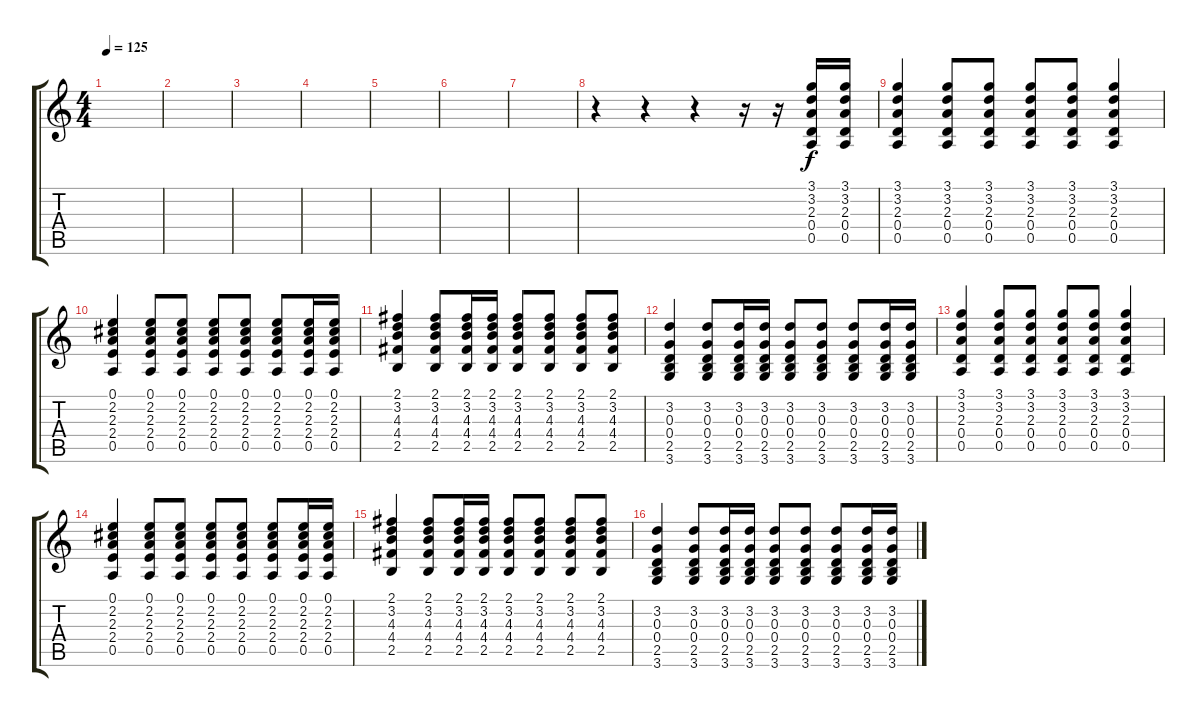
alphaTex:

\track "" {instrument acousticguitarsteel}
\staff {score tabs}
\tuning (E4 B3 G3 D3 A2 E2) {hide}
\ts (4 4)
\tempo 125
\clef g2
\ks c
|
|
|
|
|
|
|
r.4 r.4 r.4 r.16 r.16 (3.1 3.2 2.3 0.4 0.5).16 (3.1 3.2 2.3 0.4 0.5).16 |
(3.1 3.2 2.3 0.4 0.5).4 (3.1 3.2 2.3 0.4 0.5).8 (3.1 3.2 2.3 0.4 0.5).8 (3.1 3.2 2.3 0.4 0.5).8 (3.1 3.2 2.3 0.4 0.5).8 (3.1 3.2 2.3 0.4 0.5).4 |
(0.1 2.2 2.3 2.4 0.5).4 (0.1 2.2 2.3 2.4 0.5).8 (0.1 2.2 2.3 2.4 0.5).8 (0.1 2.2 2.3 2.4 0.5).8 (0.1 2.2 2.3 2.4 0.5).8 (0.1 2.2 2.3 2.4 0.5).8 (0.1 2.2 2.3 2.4 0.5).16 (0.1 2.2 2.3 2.4 0.5).16 |
(2.1 3.2 4.3 4.4 2.5).4 (2.1 3.2 4.3 4.4 2.5).8 (2.1 3.2 4.3 4.4 2.5).16 (2.1 3.2 4.3 4.4 2.5).16 (2.1 3.2 4.3 4.4 2.5).8 (2.1 3.2 4.3 4.4 2.5).8 (2.1 3.2 4.3 4.4 2.5).8 (2.1 3.2 4.3 4.4 2.5).8 |
(3.2 0.3 0.4 2.5 3.6).4 (3.2 0.3 0.4 2.5 3.6).8 (3.2 0.3 0.4 2.5 3.6).16 (3.2 0.3 0.4 2.5 3.6).16 (3.2 0.3 0.4 2.5 3.6).8 (3.2 0.3 0.4 2.5 3.6).8 (3.2 0.3 0.4 2.5 3.6).8 (3.2 0.3 0.4 2.5 3.6).16 (3.2 0.3 0.4 2.5 3.6).16 |
(3.1 3.2 2.3 0.4 0.5).4 (3.1 3.2 2.3 0.4 0.5).8 (3.1 3.2 2.3 0.4 0.5).8 (3.1 3.2 2.3 0.4 0.5).8 (3.1 3.2 2.3 0.4 0.5).8 (3.1 3.2 2.3 0.4 0.5).4 |
(0.1 2.2 2.3 2.4 0.5).4 (0.1 2.2 2.3 2.4 0.5).8 (0.1 2.2 2.3 2.4 0.5).8 (0.1 2.2 2.3 2.4 0.5).8 (0.1 2.2 2.3 2.4 0.5).8 (0.1 2.2 2.3 2.4 0.5).8 (0.1 2.2 2.3 2.4 0.5).16 (0.1 2.2 2.3 2.4 0.5).16 |
(2.1 3.2 4.3 4.4 2.5).4 (2.1 3.2 4.3 4.4 2.5).8 (2.1 3.2 4.3 4.4 2.5).16 (2.1 3.2 4.3 4.4 2.5).16 (2.1 3.2 4.3 4.4 2.5).8 (2.1 3.2 4.3 4.4 2.5).8 (2.1 3.2 4.3 4.4 2.5).8 (2.1 3.2 4.3 4.4 2.5).8 |
(3.2 0.3 0.4 2.5 3.6).4 (3.2 0.3 0.4 2.5 3.6).8 (3.2 0.3 0.4 2.5 3.6).16 (3.2 0.3 0.4 2.5 3.6).16 (3.2 0.3 0.4 2.5 3.6).8 (3.2 0.3 0.4 2.5 3.6).8 (3.2 0.3 0.4 2.5 3.6).8 (3.2 0.3 0.4 2.5 3.6).16 (3.2 0.3 0.4 2.5 3.6).16
